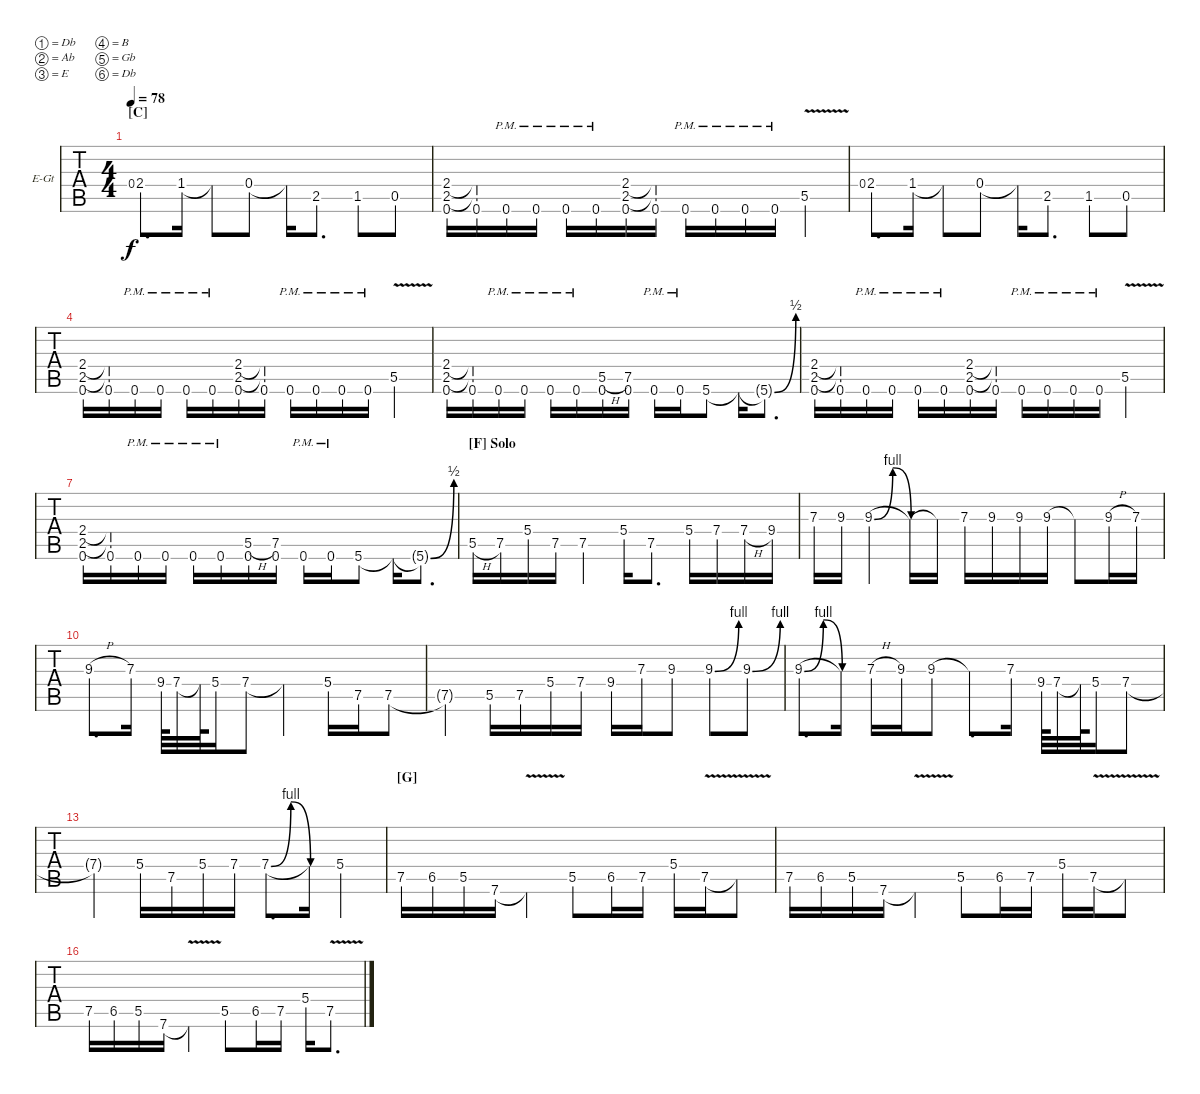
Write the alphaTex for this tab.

\bracketExtendMode nobrackets
\firstSystemTrackNameOrientation horizontal
\otherSystemsTrackNameOrientation horizontal
\defaultBarNumberDisplay FirstOfSystem
\track ("Down 1.5 Steps" "E-Gt") {instrument distortionguitar}
\staff {tabs}
\tuning (Db4 Ab3 E3 B2 Gb2 Db2)
\ts (4 4)
\section ("C" "")
\tempo 78
\clef g2
\ks c#minor
0.4.8{gr dy f} 2.4.8{d} 1.4.16 1.4{t}.8 0.4.8 0.4{t}.16 2.5.8{d} 1.5.8 0.5.8 |
(2.5 0.6 2.4).16 (2.5{t} 0.6 2.4{t}).16 0.6{pm}.16 0.6{pm}.16 0.6{pm}.16 0.6{pm}.16 (2.5 0.6 2.4).16 (2.5{t} 0.6 2.4{t}).16 0.6{pm}.16 0.6{pm}.16 0.6{pm}.16 0.6{pm}.16 5.5{v}.4 |
0.4.8{gr} 2.4.8{d} 1.4.16 1.4{t}.8 0.4.8 0.4{t}.16 2.5.8{d} 1.5.8 0.5.8 |
(2.5 0.6 2.4).16 (2.5{t} 0.6 2.4{t}).16 0.6{pm}.16 0.6{pm}.16 0.6{pm}.16 0.6{pm}.16 (2.5 0.6 2.4).16 (2.5{t} 0.6 2.4{t}).16 0.6{pm}.16 0.6{pm}.16 0.6{pm}.16 0.6{pm}.16 5.5{v}.4 |
(2.5 0.6 2.4).16 (2.5{t} 0.6 2.4{t}).16 0.6{pm}.16 0.6{pm}.16 0.6{pm}.16 0.6{pm}.16 (5.5{h} 0.6).16 (7.5 0.6).16 0.6{pm}.16 0.6{pm}.16 5.6.8 5.6{t}.16 5.6{be (bend 0 0 60 2) t}.8{d} |
(2.5 0.6 2.4).16 (2.5{t} 0.6 2.4{t}).16 0.6{pm}.16 0.6{pm}.16 0.6{pm}.16 0.6{pm}.16 (2.5 0.6 2.4).16 (2.5{t} 0.6 2.4{t}).16 0.6{pm}.16 0.6{pm}.16 0.6{pm}.16 0.6{pm}.16 5.5{v}.4 |
(2.5 0.6 2.4).16 (2.5{t} 0.6 2.4{t}).16 0.6{pm}.16 0.6{pm}.16 0.6{pm}.16 0.6{pm}.16 (5.5{h} 0.6).16 (7.5 0.6).16 0.6{pm}.16 0.6{pm}.16 5.6.8 5.6{t}.16 5.6{be (bend 0 0 60 2) t}.8{d} |
\section ("F" "Solo")
5.5{h}.16 7.5.16 5.4.16 7.5.16 7.5.4 5.4.16 7.5.8{d} 5.4.16 7.4.16 7.4{h}.16 9.4.16 |
7.3.16 9.3.16 9.3{be (bendrelease 0 0 30 4 30 4 60 0)}.4 9.3{be (hold 0 0 60 0) t}.16 9.3{be (hold 0 0 60 0) t}.16 7.3.16 9.3.16 9.3.16 9.3.16 9.3{t}.8 9.3{h}.16 7.3.16 |
9.3{h}.8{d} 7.3.16 9.4.64 7.4.32 7.4{t}.64 5.4.16 7.4.8 7.4{t}.4 5.4.16 7.5.16 7.5.8 |
7.5{t}.4 5.5.16 7.5.16 5.4.16 7.4.16 9.4.16 7.3.16 9.3.8 9.3{be (bend 0 0 60 4)}.8 9.3{be (bend 0 0 60 4)}.8 |
9.3{be (bendrelease 0 0 30 4 30 4 60 0)}.8{d} 9.3{be (hold 0 0 60 0) t}.16 7.3{h}.16 9.3.16 9.3.8 9.3{t}.8{d} 7.3.16 9.4.64 7.4.32 7.4{t}.64 5.4.16 7.4.8 |
7.4{t}.4 5.4.16 7.5.16 5.4.16 7.4.16 7.4{be (bendrelease 0 0 30 4 30 4 60 0)}.8{d} 7.4{be (hold 0 0 60 0) t}.16 5.4.4 |
\section ("G" "")
7.5.16 6.5.16 5.5.16 7.6.16 7.6{v t}.4 5.5.8 6.5.16 7.5.16 5.4.16 7.5{v}.16 7.5{v t}.8 |
7.5.16 6.5.16 5.5.16 7.6.16 7.6{v t}.4 5.5.8 6.5.16 7.5.16 5.4.16 7.5{v}.16 7.5{v t}.8 |
7.5.16 6.5.16 5.5.16 7.6.16 7.6{v t}.4 5.5.8 6.5.16 7.5.16 5.4.16 7.5{v}.8{d}
